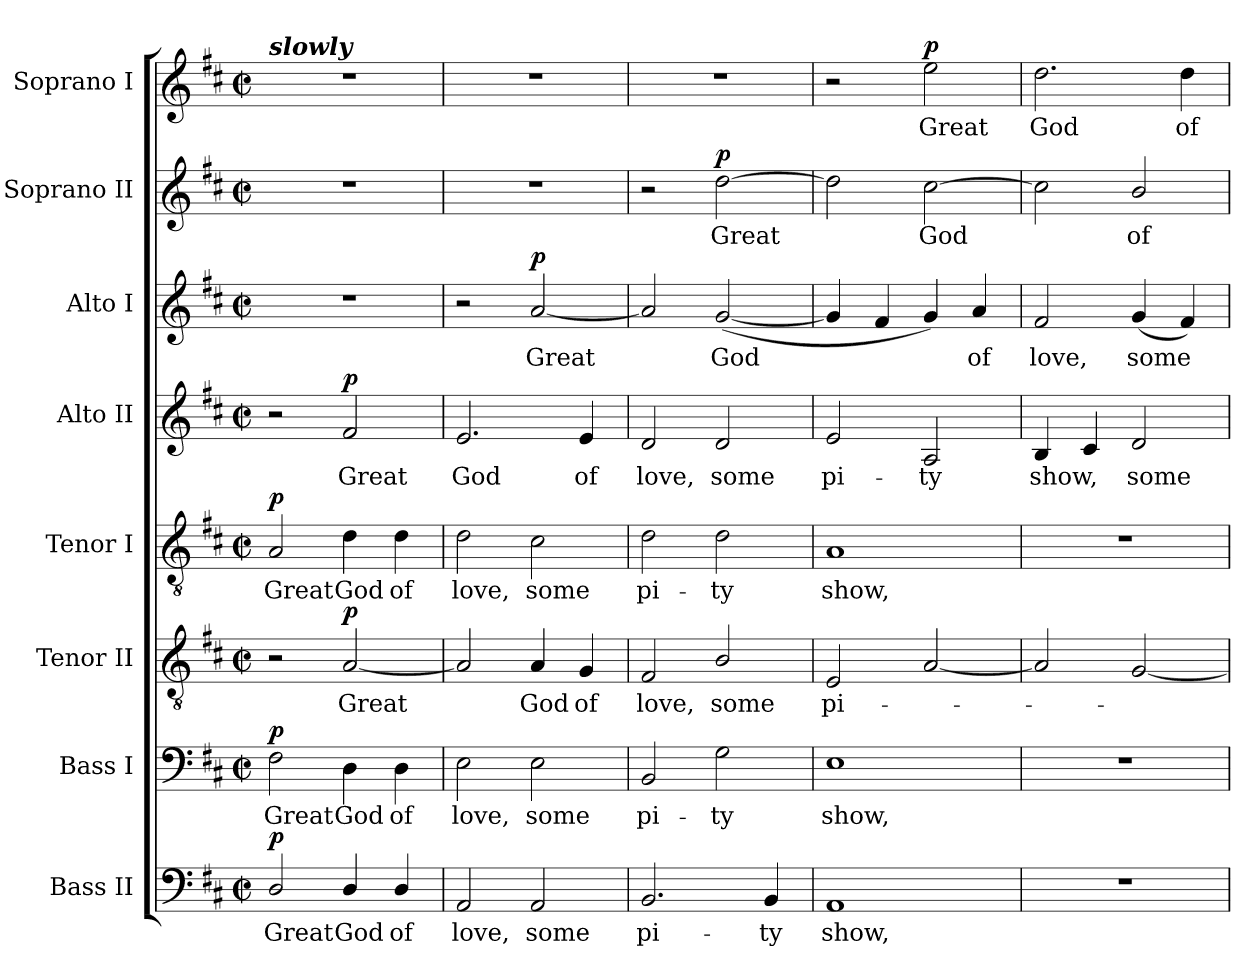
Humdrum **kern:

**kern	**text	**dynam	**kern	**text	**dynam	**kern	**text	**dynam	**kern	**text	**dynam	**kern	**text	**dynam	**kern	**text	**dynam	**kern	**text	**dynam	**kern	**text	**dynam
*part8	*part8	*part8	*part7	*part7	*part7	*part6	*part6	*part6	*part5	*part5	*part5	*part4	*part4	*part4	*part3	*part3	*part3	*part2	*part2	*part2	*part1	*part1	*part1
*staff8	*staff8	*staff8	*staff7	*staff7	*staff7	*staff6	*staff6	*staff6	*staff5	*staff5	*staff5	*staff4	*staff4	*staff4	*staff3	*staff3	*staff3	*staff2	*staff2	*staff2	*staff1	*staff1	*staff1
*I"Bass II	*	*	*I"Bass I	*	*	*I"Tenor II	*	*	*I"Tenor I	*	*	*I"Alto II	*	*	*I"Alto I	*	*	*I"Soprano II	*	*	*I"Soprano I	*	*
*I'B II	*	*	*I'B I	*	*	*I'T II	*	*	*I'T I	*	*	*I'A II	*	*	*I'A I	*	*	*I'S II	*	*	*I'S I	*	*
*clefF4	*	*	*clefF4	*	*	*clefGv2	*	*	*clefGv2	*	*	*clefG2	*	*	*clefG2	*	*	*clefG2	*	*	*clefG2	*	*
*k[f#c#]	*	*	*k[f#c#]	*	*	*k[f#c#]	*	*	*k[f#c#]	*	*	*k[f#c#]	*	*	*k[f#c#]	*	*	*k[f#c#]	*	*	*k[f#c#]	*	*
*D:	*	*	*D:	*	*	*D:	*	*	*D:	*	*	*D:	*	*	*D:	*	*	*D:	*	*	*D:	*	*
*M2/2	*	*	*M2/2	*	*	*M2/2	*	*	*M2/2	*	*	*M2/2	*	*	*M2/2	*	*	*M2/2	*	*	*M2/2	*	*
*met(c|)	*	*	*met(c|)	*	*	*met(c|)	*	*	*met(c|)	*	*	*met(c|)	*	*	*met(c|)	*	*	*met(c|)	*	*	*met(c|)	*	*
=1	=1	=1	=1	=1	=1	=1	=1	=1	=1	=1	=1	=1	=1	=1	=1	=1	=1	=1	=1	=1	=1	=1	=1
!	!	!	!	!	!	!	!	!	!	!	!	!	!	!	!	!	!	!	!	!	!LO:TX:a:Bi:t=slowly	!	!
!	!LO:LY:b	!LO:DY:b	!	!LO:LY:b	!LO:DY:b	!	!	!	!	!LO:LY:b	!LO:DY:b	!	!	!	!	!	!	!	!	!	!	!	!
2D/	Great	p	2F#	Great	p	2r	.	.	2A	Great	p	2r	.	.	1r	.	.	1r	.	.	1r	.	.
!	!LO:LY:b	!	!	!LO:LY:b	!	!	!LO:LY:b	!LO:DY:b	!	!LO:LY:b	!	!	!LO:LY:b	!LO:DY:b	!	!	!	!	!	!	!	!	!
4D/	God	.	4D	God	.	[2A	Great	p	4d	God	.	2f#	Great	p	.	.	.	.	.	.	.	.	.
!	!LO:LY:b	!	!	!LO:LY:b	!	!	!	!	!	!LO:LY:b	!	!	!	!	!	!	!	!	!	!	!	!	!
4D/	of	.	4D	of	.	.	.	.	4d	of	.	.	.	.	.	.	.	.	.	.	.	.	.
=2	=2	=2	=2	=2	=2	=2	=2	=2	=2	=2	=2	=2	=2	=2	=2	=2	=2	=2	=2	=2	=2	=2	=2
!	!LO:LY:b	!	!	!LO:LY:b	!	!	!	!	!	!LO:LY:b	!	!	!LO:LY:b	!	!	!	!	!	!	!	!	!	!
2AA	love,	.	2E	love,	.	2A]	.	.	2d	love,	.	2.e	God	.	2r	.	.	1r	.	.	1r	.	.
!	!LO:LY:b	!	!	!LO:LY:b	!	!	!LO:LY:b	!	!	!LO:LY:b	!	!	!	!	!	!LO:LY:b	!LO:DY:b	!	!	!	!	!	!
2AA	some	.	2E	some	.	4A	God	.	2c#	some	.	.	.	.	[2a	Great	p	.	.	.	.	.	.
!	!	!	!	!	!	!	!LO:LY:b	!	!	!	!	!	!LO:LY:b	!	!	!	!	!	!	!	!	!	!
.	.	.	.	.	.	4G	of	.	.	.	.	4e	of	.	.	.	.	.	.	.	.	.	.
=3	=3	=3	=3	=3	=3	=3	=3	=3	=3	=3	=3	=3	=3	=3	=3	=3	=3	=3	=3	=3	=3	=3	=3
!	!LO:LY:b	!	!	!LO:LY:b	!	!	!LO:LY:b	!	!	!LO:LY:b	!	!	!LO:LY:b	!	!	!	!	!	!	!	!	!	!
2.BB	pi-	.	2BB	pi-	.	2F#	love,	.	2d	pi-	.	2d	love,	.	2a]	.	.	2r	.	.	1r	.	.
!	!	!	!	!LO:LY:b	!	!	!LO:LY:b	!	!	!LO:LY:b	!	!	!LO:LY:b	!	!	!LO:LY:b	!	!	!LO:LY:b	!LO:DY:b	!	!	!
.	.	.	2G	-ty	.	2B/	some	.	2d	-ty	.	2d	some	.	(<[2g	God	.	[2dd	Great	p	.	.	.
!	!LO:LY:b	!	!	!	!	!	!	!	!	!	!	!	!	!	!	!	!	!	!	!	!	!	!
4BB	-ty	.	.	.	.	.	.	.	.	.	.	.	.	.	.	.	.	.	.	.	.	.	.
=4	=4	=4	=4	=4	=4	=4	=4	=4	=4	=4	=4	=4	=4	=4	=4	=4	=4	=4	=4	=4	=4	=4	=4
!	!LO:LY:b	!	!	!LO:LY:b	!	!	!LO:LY:b	!	!	!LO:LY:b	!	!	!LO:LY:b	!	!	!	!	!	!	!	!	!	!
1AA	show,	.	1E	show,	.	2E	pi-	.	1A	show,	.	2e	pi-	.	4g]	.	.	2dd]	.	.	2r	.	.
.	.	.	.	.	.	.	.	.	.	.	.	.	.	.	4f#	.	.	.	.	.	.	.	.
!	!	!	!	!	!	!	!	!	!	!	!	!	!LO:LY:b	!	!	!	!	!	!LO:LY:b	!	!	!LO:LY:b	!LO:DY:b
.	.	.	.	.	.	[2A	.	.	.	.	.	2A	-ty	.	4g)	.	.	[2cc#	God	.	2ee	Great	p
!	!	!	!	!	!	!	!	!	!	!	!	!	!	!	!	!LO:LY:b	!	!	!	!	!	!	!
.	.	.	.	.	.	.	.	.	.	.	.	.	.	.	4a	of	.	.	.	.	.	.	.
=5	=5	=5	=5	=5	=5	=5	=5	=5	=5	=5	=5	=5	=5	=5	=5	=5	=5	=5	=5	=5	=5	=5	=5
!	!	!	!	!	!	!	!	!	!	!	!	!	!LO:LY:b	!	!	!LO:LY:b	!	!	!	!	!	!LO:LY:b	!
1r	.	.	1r	.	.	2A]	.	.	1r	.	.	4B	show,	.	2f#	love,	.	2cc#]	.	.	2.dd	God	.
.	.	.	.	.	.	.	.	.	.	.	.	4c#	.	.	.	.	.	.	.	.	.	.	.
!	!	!	!	!	!	!	!	!	!	!	!	!	!LO:LY:b	!	!	!LO:LY:b	!	!	!LO:LY:b	!	!	!	!
.	.	.	.	.	.	[2G	.	.	.	.	.	2d	some	.	(<4g	some	.	2b/	of	.	.	.	.
!	!	!	!	!	!	!	!	!	!	!	!	!	!	!	!	!	!	!	!	!	!	!LO:LY:b	!
.	.	.	.	.	.	.	.	.	.	.	.	.	.	.	4f#)	.	.	.	.	.	4dd	of	.
=	=	=	=	=	=	=	=	=	=	=	=	=	=	=	=	=	=	=	=	=	=	=	=
*-	*-	*-	*-	*-	*-	*-	*-	*-	*-	*-	*-	*-	*-	*-	*-	*-	*-	*-	*-	*-	*-	*-	*-
